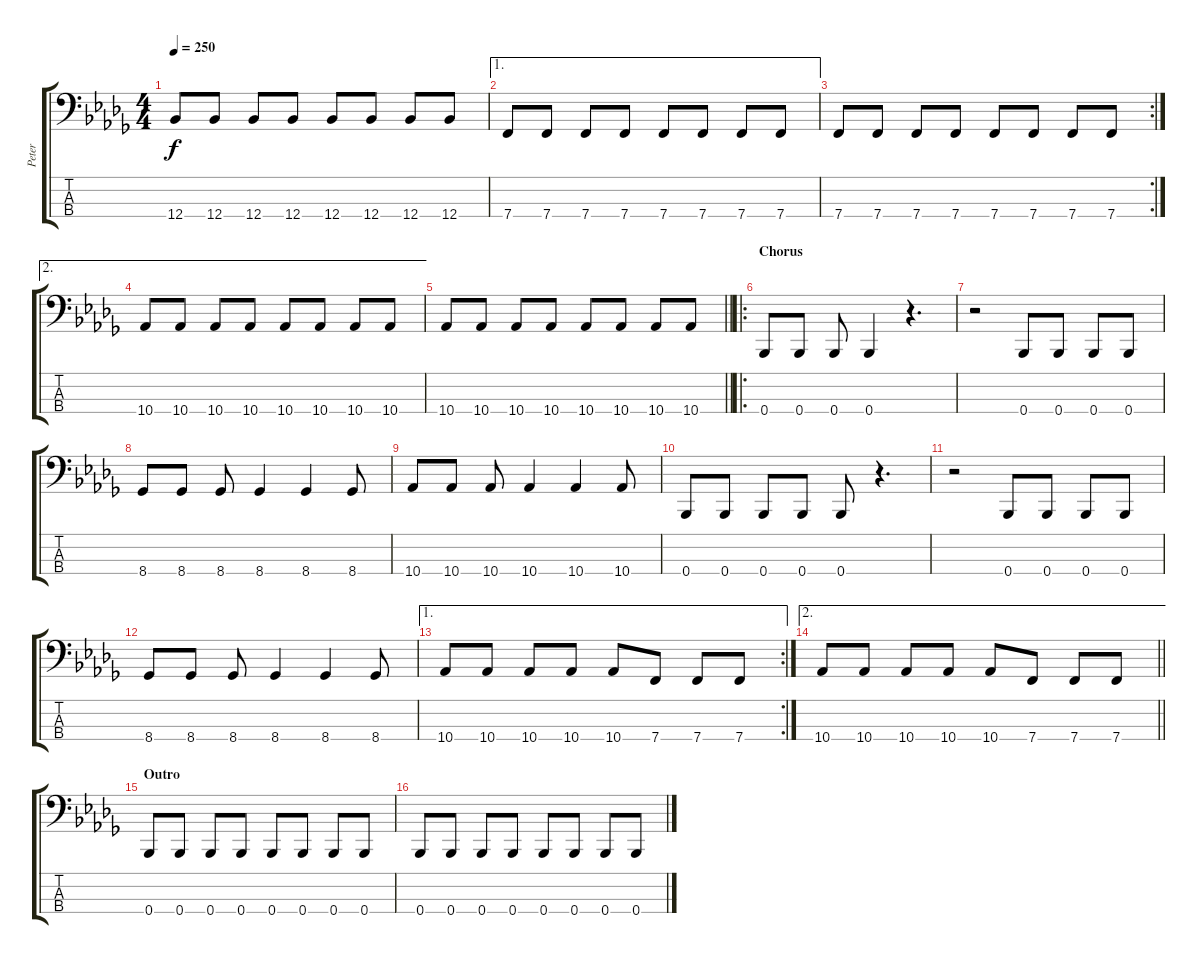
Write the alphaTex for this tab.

\track ("Peter" "Peter") {instrument electricbasspick}
\staff {score tabs}
\tuning (Eb2 Bb1 F1 Bb0) {hide}
\ts (4 4)
\tempo 250
\clef f4
\ks bbminor
12.4.8{dy f} 12.4.8 12.4.8 12.4.8 12.4.8 12.4.8 12.4.8 12.4.8 |
\ae 1
7.4.8 7.4.8 7.4.8 7.4.8 7.4.8 7.4.8 7.4.8 7.4.8 |
\rc 2
7.4.8 7.4.8 7.4.8 7.4.8 7.4.8 7.4.8 7.4.8 7.4.8 |
\ae 2
10.4.8 10.4.8 10.4.8 10.4.8 10.4.8 10.4.8 10.4.8 10.4.8 |
\barLineRight lightlight
10.4.8 10.4.8 10.4.8 10.4.8 10.4.8 10.4.8 10.4.8 10.4.8 |
\ro
\section ("" "Chorus")
0.4.8 0.4.8 0.4.8 0.4.4 r.4{d} |
r.2 0.4.8 0.4.8 0.4.8 0.4.8 |
8.4.8 8.4.8 8.4.8 8.4.4 8.4.4 8.4.8 |
10.4.8 10.4.8 10.4.8 10.4.4 10.4.4 10.4.8 |
0.4.8 0.4.8 0.4.8 0.4.8 0.4.8 r.4{d} |
r.2 0.4.8 0.4.8 0.4.8 0.4.8 |
8.4.8 8.4.8 8.4.8 8.4.4 8.4.4 8.4.8 |
\ae 1
\rc 2
10.4.8 10.4.8 10.4.8 10.4.8 10.4.8 7.4.8 7.4.8 7.4.8 |
\ae 2
\barLineRight lightlight
10.4.8 10.4.8 10.4.8 10.4.8 10.4.8 7.4.8 7.4.8 7.4.8 |
\section ("" "Outro")
0.4.8 0.4.8 0.4.8 0.4.8 0.4.8 0.4.8 0.4.8 0.4.8 |
0.4.8 0.4.8 0.4.8 0.4.8 0.4.8 0.4.8 0.4.8 0.4.8
